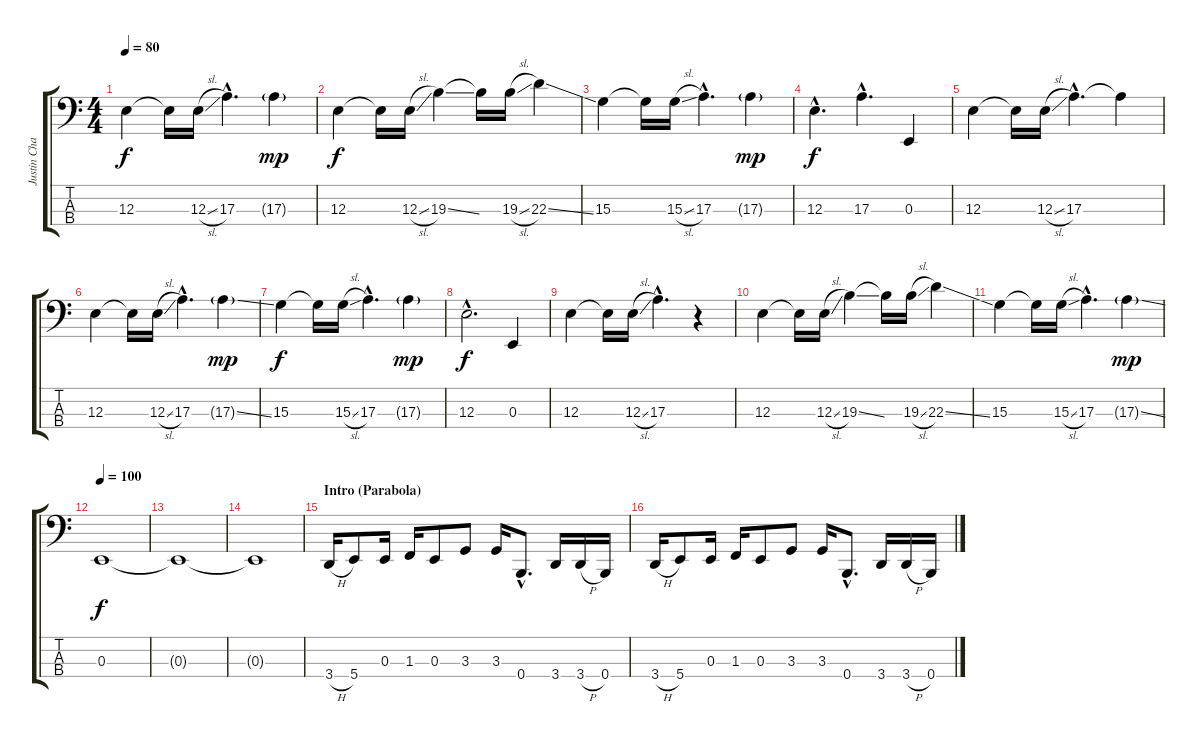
\track ("Justin Chancellor - Bass" "Justin Cha") {instrument electricbasspick}
\staff {score tabs}
\tuning (G2 D2 E1 B0) {hide}
\ts (4 4)
\tempo 80
\clef f4
\ks c
12.3.4{dy f} 12.3{t}.16 12.3{sl}.16 17.3{hac}.4{d} 17.3{g}.4{dy mp} |
12.3.4{dy f} 12.3{t}.16 12.3{sl}.16 19.3{ss}.4 19.3{t}.16 19.3{sl}.16 22.3{ss}.4 |
15.3.4 15.3{t}.16 15.3{sl}.16 17.3{hac}.4{d} 17.3{g}.4{dy mp} |
12.3{hac}.4{d dy f} 17.3{hac}.4{d} 0.3.4 |
12.3.4 12.3{t}.16 12.3{sl}.16 17.3{hac}.4{d} 17.3{t}.4 |
12.3.4 12.3{t}.16 12.3{sl}.16 17.3{hac}.4{d} 17.3{ss g}.4{dy mp} |
15.3.4{dy f} 15.3{t}.16 15.3{sl}.16 17.3{hac}.4{d} 17.3{g}.4{dy mp} |
12.3{hac}.2{d dy f} 0.3.4 |
12.3.4 12.3{t}.16 12.3{sl}.16 17.3{hac}.4{d} r.4 |
12.3.4 12.3{t}.16 12.3{sl}.16 19.3{ss}.4 19.3{t}.16 19.3{sl}.16 22.3{ss}.4 |
15.3.4 15.3{t}.16 15.3{sl}.16 17.3{hac}.4{d} 17.3{ss g}.4{dy mp} |
\tempo 100
0.3.1{dy f} |
0.3{t}.1 |
0.3{t}.1 |
\section ("" "Intro (Parabola)")
3.4{h}.16 5.4.8 0.3.16 1.3.16 0.3.8 3.3.8 3.3.16 0.4{hac}.8{d} 3.4.16 3.4{h}.16 0.4.16 |
3.4{h}.16 5.4.8 0.3.16 1.3.16 0.3.8 3.3.8 3.3.16 0.4{hac}.8{d} 3.4.16 3.4{h}.16 0.4.16
